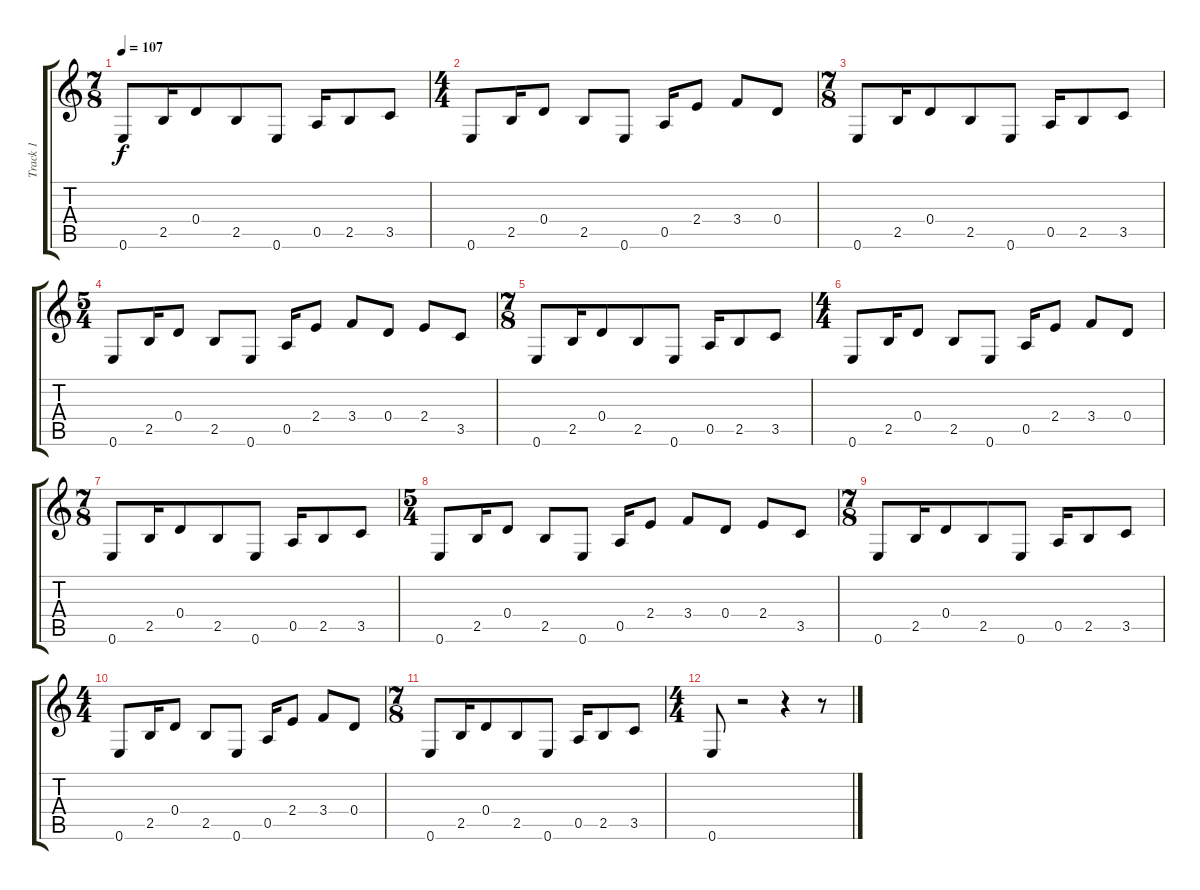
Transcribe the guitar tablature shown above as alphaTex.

\track ("Track 1" "Track 1") {instrument overdrivenguitar}
\staff {score tabs}
\tuning (E4 B3 G3 D3 A2 E2) {hide}
\ts (7 8)
\tempo 107
\clef g2
\ks c
0.6.8{dy f} 2.5.16 0.4.8 2.5.8 0.6.8 0.5.16 2.5.8 3.5.8 |
\ts (4 4)
0.6.8 2.5.16 0.4.8 2.5.8 0.6.8 0.5.16 2.4.8 3.4.8 0.4.8 |
\ts (7 8)
0.6.8 2.5.16 0.4.8 2.5.8 0.6.8 0.5.16 2.5.8 3.5.8 |
\ts (5 4)
0.6.8 2.5.16 0.4.8 2.5.8 0.6.8 0.5.16 2.4.8 3.4.8 0.4.8 2.4.8 3.5.8 |
\ts (7 8)
0.6.8 2.5.16 0.4.8 2.5.8 0.6.8 0.5.16 2.5.8 3.5.8 |
\ts (4 4)
0.6.8 2.5.16 0.4.8 2.5.8 0.6.8 0.5.16 2.4.8 3.4.8 0.4.8 |
\ts (7 8)
0.6.8 2.5.16 0.4.8 2.5.8 0.6.8 0.5.16 2.5.8 3.5.8 |
\ts (5 4)
0.6.8 2.5.16 0.4.8 2.5.8 0.6.8 0.5.16 2.4.8 3.4.8 0.4.8 2.4.8 3.5.8 |
\ts (7 8)
0.6.8 2.5.16 0.4.8 2.5.8 0.6.8 0.5.16 2.5.8 3.5.8 |
\ts (4 4)
0.6.8 2.5.16 0.4.8 2.5.8 0.6.8 0.5.16 2.4.8 3.4.8 0.4.8 |
\ts (7 8)
0.6.8 2.5.16 0.4.8 2.5.8 0.6.8 0.5.16 2.5.8 3.5.8 |
\ts (4 4)
0.6.8 r.2 r.4 r.8
